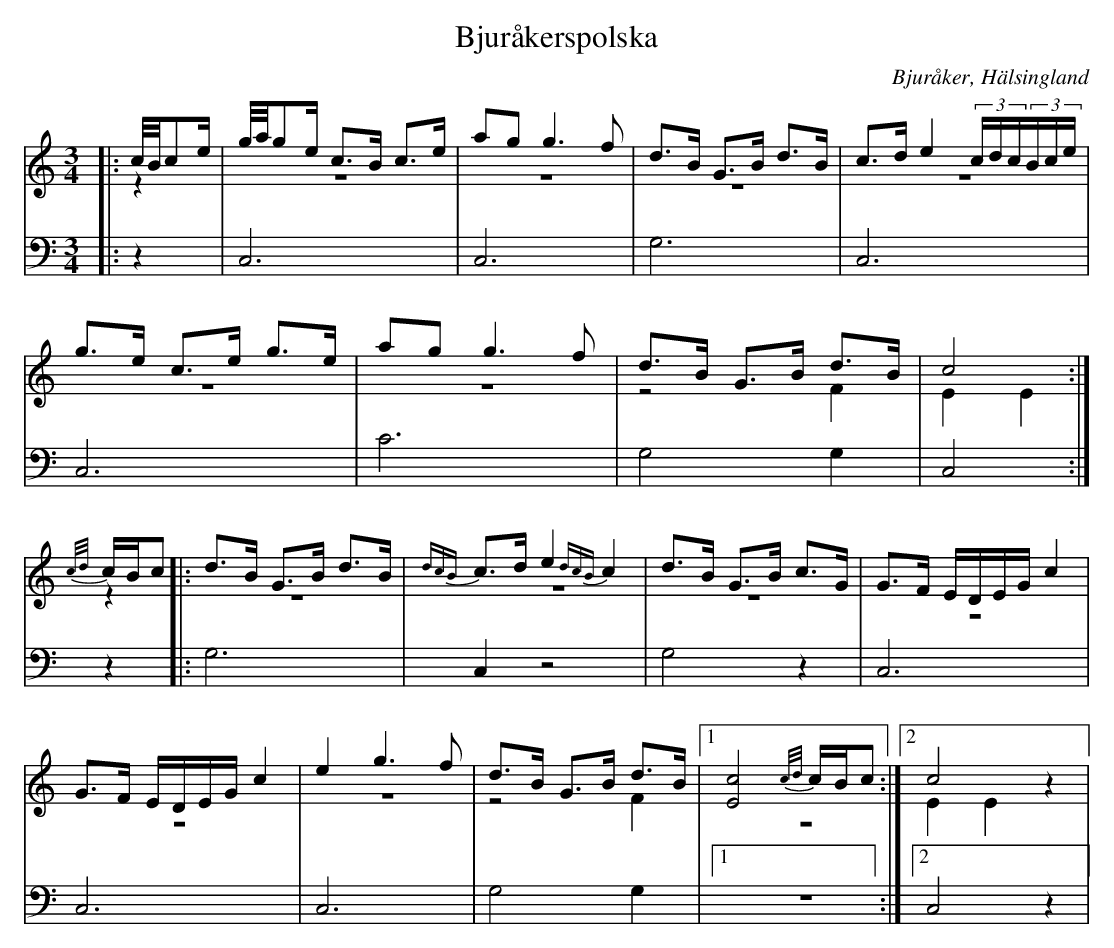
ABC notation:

X:1
T: Bjuråkerspolska
O: Bjuråker, Hälsingland
M: 3/4
L: 1/8
K: C
V:1
V:2 merge
V:3
V:4 merge
V:1
|:c//B//ce/|g//a//ge/ c>B c>e|ag g3 f|d>B G>B d>B|c>d e2 (3c/d/c/(3B/c/e/|
g>e c>e g>e|ag g3 f|d>B G>B d>B|c4:|
{c/d/}c/B/c |:d>B G>B d>B|{dcB}c>d e2 {dcB}c2|d>B G>B c>G|G>F E/D/E/G/ c2|
G>F E/D/E/G/ c2|e2 g3 f|d>B G>B d>B|1 [E4c4] {c/d/}c/B/c:|2 c4 z2|
V:2
|:z2|z6|z6|z6|z6|
z6|z6|z4 F2|E2 E2:|
z2|:z6|z6|z6|z6|
 z6|z6|z4 F2|1 z6:|2 E2 E2 z2|
V:3 clef=bass
|:z2|C,6|C,6|G,6|C,6|
C,6|C6|G,4 G,2|C,4:|
z2|:G,6|C,2 z4|G,4 z2|C,6|
 C,6|C,6|G,4 G,2|1 z6:|2 C,4 z2|
